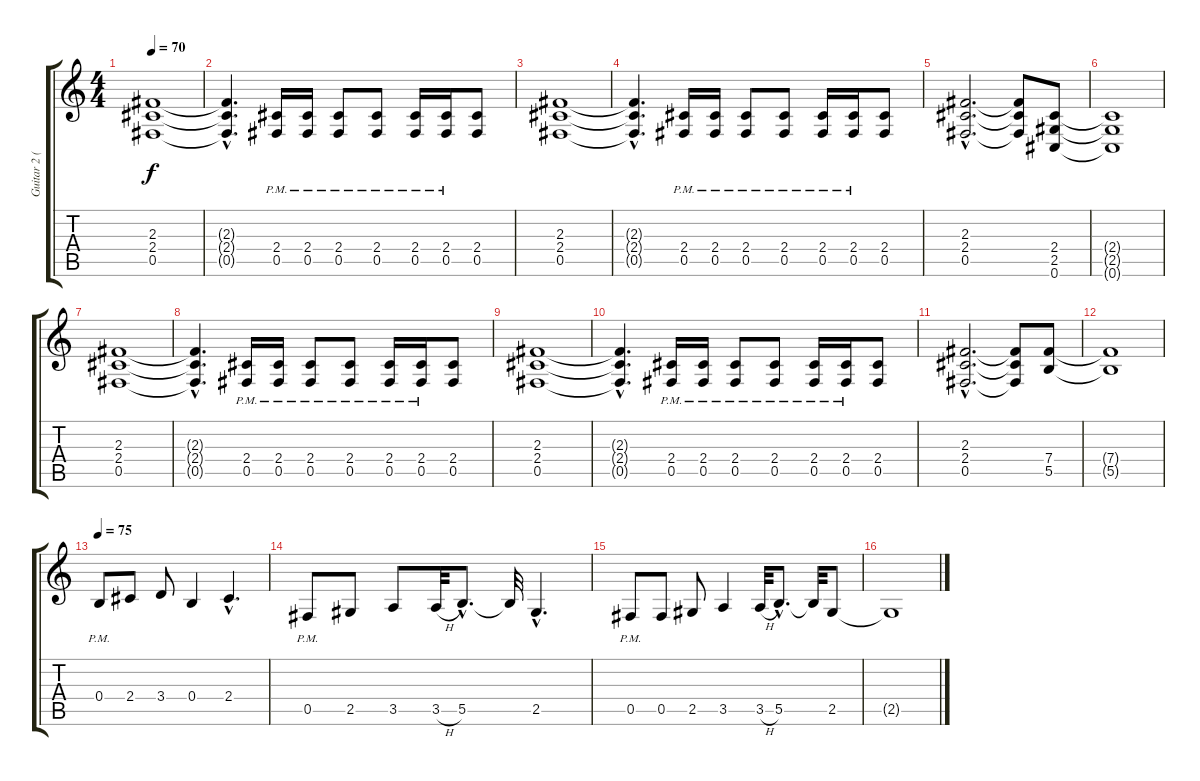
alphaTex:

\track ("Guitar 2 (Distortion)" "Guitar 2 (") {instrument distortionguitar}
\staff {score tabs}
\tuning (Db4 Ab3 E3 B2 Gb2 Db2) {hide}
\ts (4 4)
\tempo 70
\clef g2
\ks c
(2.3 2.4 0.5).1{dy f instrument distortionguitar} |
(2.3{hac t} 2.4{hac t} 0.5{hac t}).4{d} (2.4{pm} 0.5{pm}).16 (2.4{pm} 0.5{pm}).16 (2.4{pm} 0.5{pm}).8 (2.4{pm} 0.5{pm}).8 (2.4{pm} 0.5{pm}).16 (2.4{pm} 0.5{pm}).16 (2.4 0.5).8 |
(2.3 2.4 0.5).1 |
(2.3{hac t} 2.4{hac t} 0.5{hac t}).4{d} (2.4{pm} 0.5{pm}).16 (2.4{pm} 0.5{pm}).16 (2.4{pm} 0.5{pm}).8 (2.4{pm} 0.5{pm}).8 (2.4{pm} 0.5{pm}).16 (2.4{pm} 0.5{pm}).16 (2.4 0.5).8 |
(2.3{hac} 2.4{hac} 0.5{hac}).2{d} (2.3{t} 2.4{t} 0.5{t}).8 (2.4 2.5 0.6).8 |
(2.4{t} 2.5{t} 0.6{t}).1 |
(2.3 2.4 0.5).1 |
(2.3{hac t} 2.4{hac t} 0.5{hac t}).4{d} (2.4{pm} 0.5{pm}).16 (2.4{pm} 0.5{pm}).16 (2.4{pm} 0.5{pm}).8 (2.4{pm} 0.5{pm}).8 (2.4{pm} 0.5{pm}).16 (2.4{pm} 0.5{pm}).16 (2.4 0.5).8 |
(2.3 2.4 0.5).1 |
(2.3{hac t} 2.4{hac t} 0.5{hac t}).4{d} (2.4{pm} 0.5{pm}).16 (2.4{pm} 0.5{pm}).16 (2.4{pm} 0.5{pm}).8 (2.4{pm} 0.5{pm}).8 (2.4{pm} 0.5{pm}).16 (2.4{pm} 0.5{pm}).16 (2.4 0.5).8 |
(2.3{hac} 2.4{hac} 0.5{hac}).2{d} (2.3{t} 2.4{t} 0.5{t}).8 (7.4 5.5).8 |
(7.4{t} 5.5{t}).1 |
\tempo 75
0.4{pm}.8 2.4.8 3.4.8 0.4.4 2.4{hac}.4{d} |
0.5{pm}.8 2.5.8 3.5.8 3.5{h}.32 5.5{hac}.8{d} 5.5{t}.32 2.5{hac}.4{d} |
0.5{pm}.8 0.5.8 2.5.8 3.5.4 3.5{h}.32 5.5{hac}.8{d} 5.5{t}.32 2.5.8 |
2.5{t}.1
